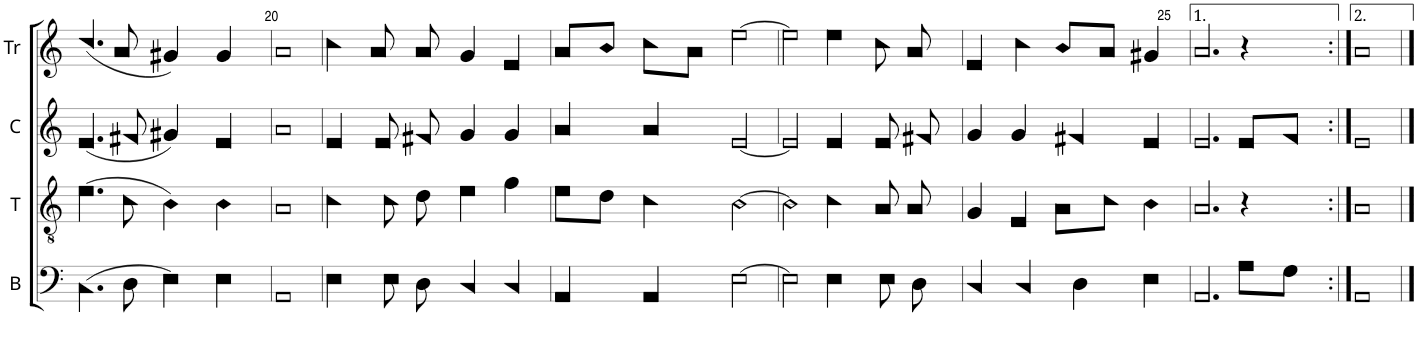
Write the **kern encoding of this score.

**kern	**kern	**kern	**kern
*part4	*part3	*part2	*part1
*staff4	*staff3	*staff2	*staff1
*I"B	*I"T	*I"C	*I"Tr
*I'B	*I'T	*I'C	*I'Tr
!!LO:PB:g=z
*clefF4	*clefGv2	*clefG2	*clefG2
*k[]	*k[]	*k[]	*k[]
*M4/4	*M4/4	*M4/4	*M4/4
*met(c)	*met(c)	*met(c)	*met(c)
=19	=19	=19	=19
(4.C!\	(4.e!\	(4.e!/	(4.cc!/
8D!\	8c!\	8f#X!/	8a!/
4E!\)	4B!\)	4g#X!/)	4g#X!/)
4E!\	4B!\	4e!/	4g#!/
=20	=20	=20	=20
1AA!	1A!	1a!	1a!
=21	=21	=21	=21
4E!\	4c!\	4e!/	4cc!\
8E!\	8c!\	8e!/	8a!/
8D!\	8d!\	8f#X!/	8a!/
4C!/	4e!\	4g!/	4g!/
4C!/	4g!\	4g!/	4e!/
=22	=22	=22	=22
4AA!/	8e!\L	4a!/	8a!/L
.	8d!\J	.	8b!/J
4AA!/	4c!\	4a!/	8cc!\L
.	.	.	8a!\J
[2E!\	[2B!\	[2e!/	[2ee!\
=23	=23	=23	=23
2E!\]	2B!\]	2e!/]	2ee!\]
4E!\	4c!\	4e!/	4ee!\
8E!\	8A!/	8e!/	8cc!\
8D!\	8A!/	8f#X!/	8a!/
=24	=24	=24	=24
4C!/	4G!/	4g!/	4e!/
4C!/	4E!/	4g!/	4cc!\
4D!\	8A!\L	4f#X!/	8b!/L
.	8c!\J	.	8a!/J
4E!\	4B!\	4e!/	4g#X!/
=25	=25	=25	=25
2.AA!/	2.A!/	2.e!/	2.a!/
8A!\L	4r	8e!/L	4r
8G!\J	.	8f!/J	.
=26:|!	=26:|!	=26:|!	=26:|!
1AA!	1A!	1e!	1a!
==	==	==	==
*-	*-	*-	*-
